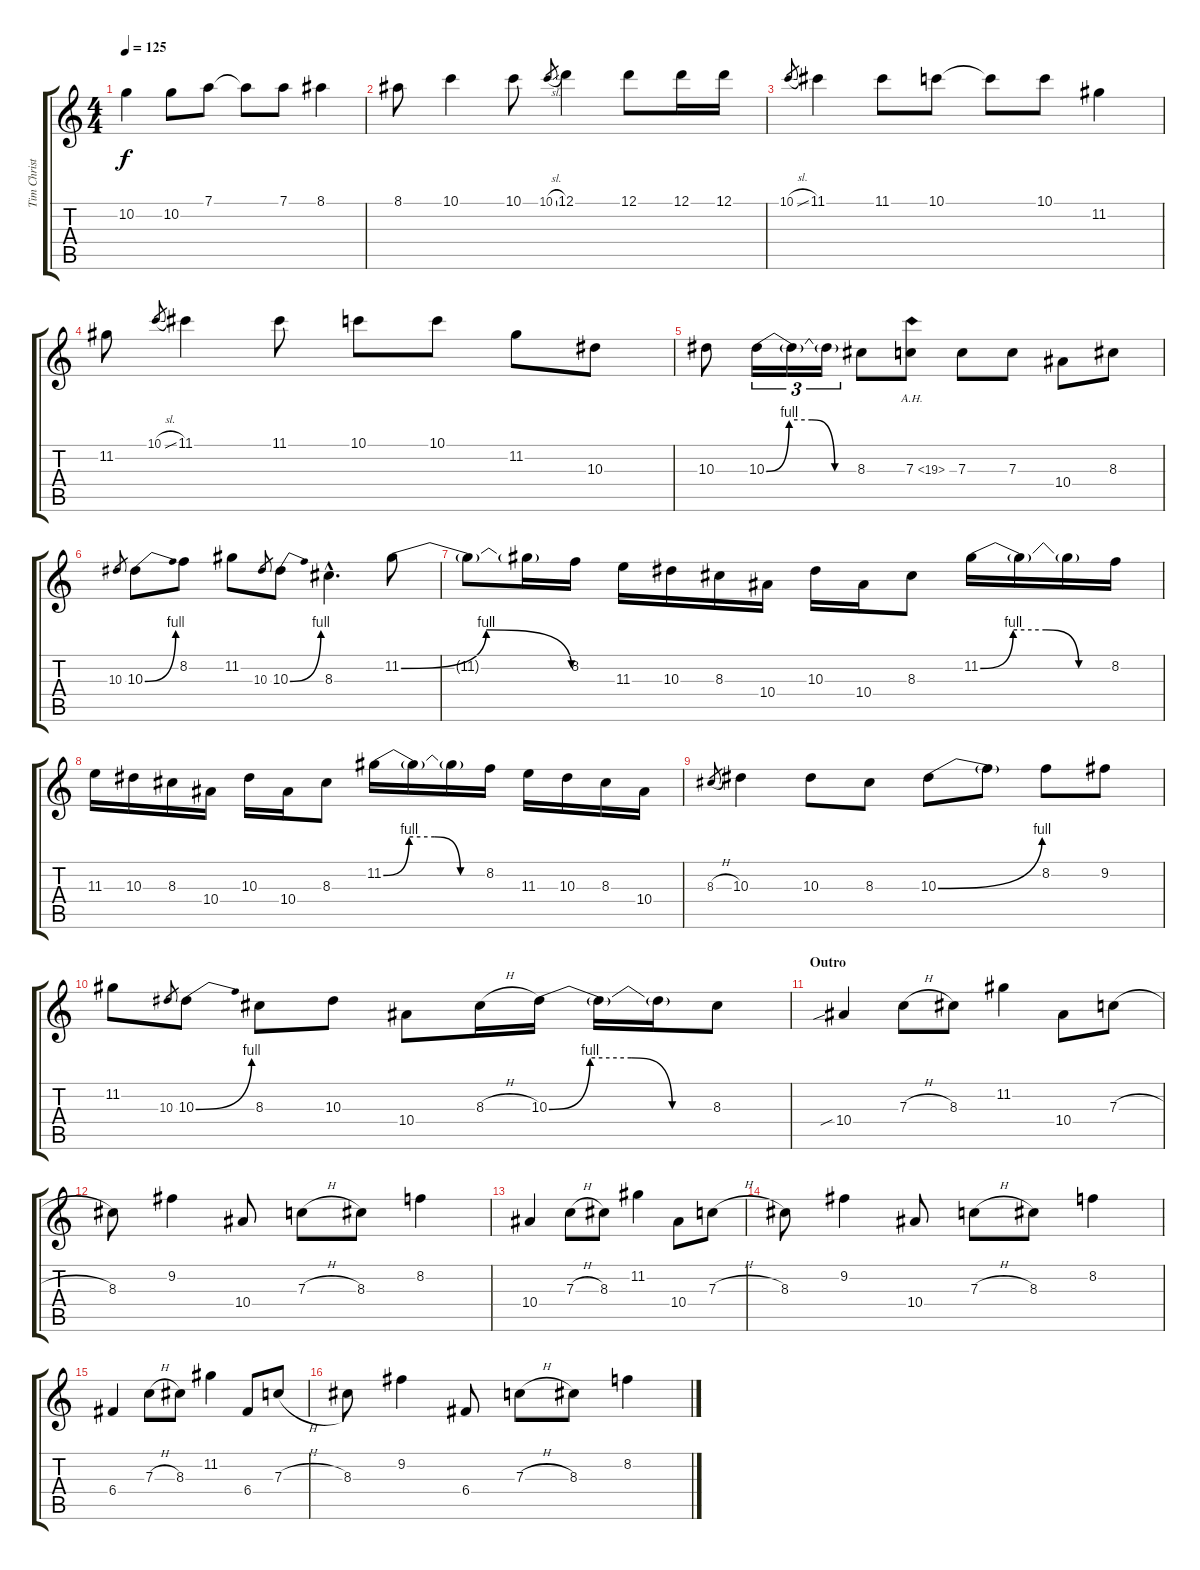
\track ("Tim Christensen - Guitar I" "Tim Christ") {instrument electricguitarjazz}
\staff {score tabs}
\tuning (D4 A3 F3 C3 G2 D2) {hide}
\ts (4 4)
\tempo 125
\clef g2
\ks c
10.2.4{dy f} 10.2.8 7.1.8 7.1{t}.8 7.1.8 8.1.4 |
8.1.8 10.1.4 10.1.8 10.1{sl}.8{gr} 12.1.4 12.1.8 12.1.16 12.1.16 |
10.1{sl}.8{gr} 11.1.4 11.1.8 10.1.8 10.1{t}.8 10.1.8 11.2.4 |
11.2.8 10.1{sl}.8{gr} 11.1.4 11.1.8 10.1.8 10.1.8 11.2.8 10.3.8 |
10.3.8 10.3{be (custom 0 0 15 4 30 4 45 0 60 0)}.16{tu (3 2)} 10.3{t}.16{tu (3 2)} 10.3{t}.16{tu (3 2)} 8.3.8 7.3{ah 12}.8 7.3.8 7.3.8 10.4.8 8.3.8 |
10.3.8{gr} 10.3{be (bend 0 0 60 4)}.8 8.2.8 11.2.8 10.3.8{gr} 10.3{be (bend 0 0 60 4)}.8 8.3{hac}.4{d} 11.2{be (bendrelease 0 0 30 4 50 4 60 0)}.8 |
11.2{t}.8 11.2{t}.16 8.2.16 11.3.16 10.3.16 8.3.16 10.4.16 10.3.16 10.4.16 8.3.8 11.2{be (custom 0 0 15 4 30 4 45 0 60 0)}.16 11.2{t}.16 11.2{t}.16 8.2.16 |
11.3.16 10.3.16 8.3.16 10.4.16 10.3.16 10.4.16 8.3.8 11.2{be (custom 0 0 15 4 30 4 45 0 60 0)}.16 11.2{t}.16 11.2{t}.16 8.2.16 11.3.16 10.3.16 8.3.16 10.4.16 |
8.3{h}.8{gr} 10.3.4 10.3.8 8.3.8 10.3{be (bend 0 0 60 4)}.8 10.3{t}.8 8.2.8 9.2.8 |
11.2.8 10.3.8{gr} 10.3{be (bend 0 0 60 4)}.8 8.3.8 10.3.8 10.4.8 8.3{h}.16 10.3{be (custom 0 0 15 4 30 4 45 0 60 0)}.16 10.3{t}.16 10.3{t}.16 8.3.8 |
\section ("" "Outro")
10.4{sib}.4 7.3{h}.8 8.3.8 11.2.4 10.4.8 7.3{h}.8 |
8.3.8 9.2.4 10.4.8 7.3{h}.8 8.3.8 8.2.4 |
10.4.4 7.3{h}.8 8.3.8 11.2.4 10.4.8 7.3{h}.8 |
8.3.8 9.2.4 10.4.8 7.3{h}.8 8.3.8 8.2.4 |
6.4.4 7.3{h}.8 8.3.8 11.2.4 6.4.8 7.3{h}.8 |
8.3.8 9.2.4 6.4.8 7.3{h}.8 8.3.8 8.2.4
